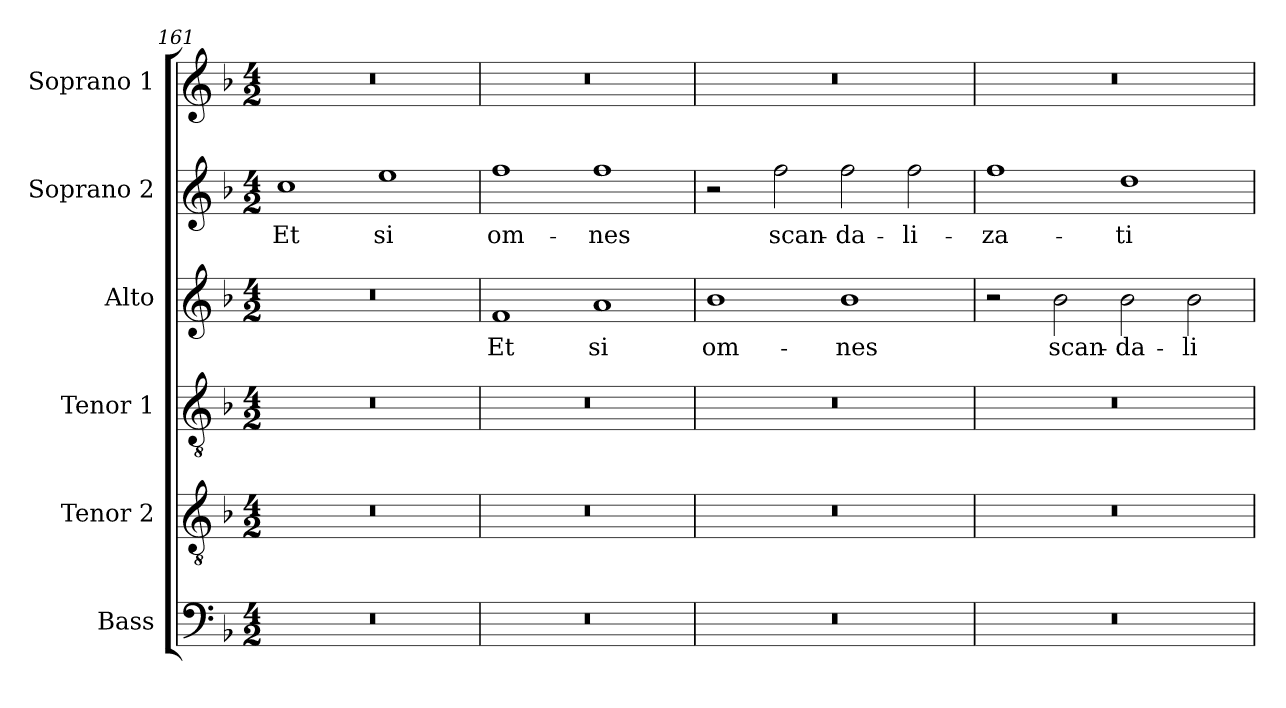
**kern	**kern	**kern	**kern	**text	**kern	**text	**kern
*part6	*part5	*part4	*part3	*part3	*part2	*part2	*part1
*staff6	*staff5	*staff4	*staff3	*staff3	*staff2	*staff2	*staff1
*I"Bass	*I"Tenor 2	*I"Tenor 1	*I"Alto	*	*I"Soprano 2	*	*I"Soprano 1
*I'B	*I'T 2	*I'T 1	*I'A	*	*I'S 2	*	*I'S 1
*clefF4	*clefGv2	*clefGv2	*clefG2	*	*clefG2	*	*clefG2
*k[b-]	*k[b-]	*k[b-]	*k[b-]	*	*k[b-]	*	*k[b-]
*F:	*F:	*F:	*F:	*	*F:	*	*F:
*M4/2	*M4/2	*M4/2	*M4/2	*	*M4/2	*	*M4/2
=161	=161	=161	=161	=161	=161	=161	=161
!	!	!	!	!	!	!LO:LY:b	!
0r	0r	0r	0r	.	1cc	Et	0r
!	!	!	!	!	!	!LO:LY:b	!
.	.	.	.	.	1ee	si	.
=162	=162	=162	=162	=162	=162	=162	=162
!	!	!	!	!LO:LY:b	!	!	!
!	!	!	!	!	!	!LO:LY:b	!
0r	0r	0r	1f	Et	1ff	om-	0r
!	!	!	!	!LO:LY:b	!	!	!
!	!	!	!	!	!	!LO:LY:b	!
.	.	.	1a	si	1ff	-nes	.
=163	=163	=163	=163	=163	=163	=163	=163
!	!	!	!	!LO:LY:b	!	!	!
0r	0r	0r	1b-	om-	2r	.	0r
!	!	!	!	!	!	!LO:LY:b	!
.	.	.	.	.	2ff\	scan-	.
!	!	!	!	!LO:LY:b	!	!	!
!	!	!	!	!	!	!LO:LY:b	!
.	.	.	1b-	-nes	2ff\	-da-	.
!	!	!	!	!	!	!LO:LY:b	!
.	.	.	.	.	2ff\	-li-	.
!!LO:PB:g=z
=164	=164	=164	=164	=164	=164	=164	=164
!	!	!	!	!	!	!LO:LY:b	!
0r	0r	0r	2r	.	1ff	-za-	0r
!	!	!	!	!LO:LY:b	!	!	!
.	.	.	2b-\	scan-	.	.	.
!	!	!	!	!LO:LY:b	!	!	!
!	!	!	!	!	!	!LO:LY:b	!
.	.	.	2b-\	-da-	1dd	-ti	.
!	!	!	!	!LO:LY:b	!	!	!
.	.	.	2b-\	-li-	.	.	.
=	=	=	=	=	=	=	=
*-	*-	*-	*-	*-	*-	*-	*-
